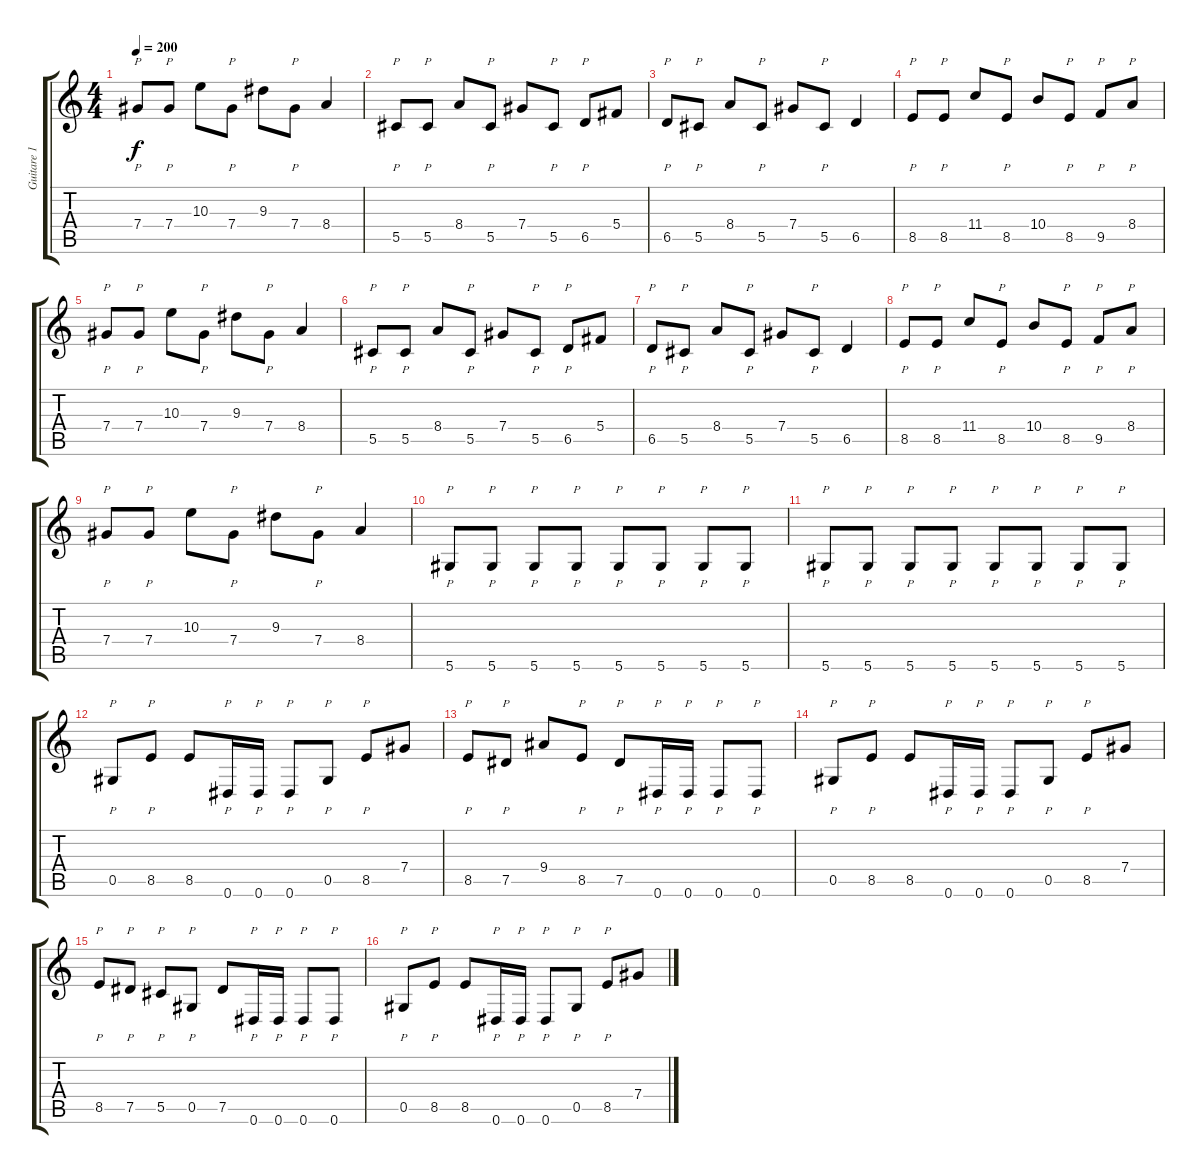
\track ("Guitare 1" "Guitare 1") {instrument distortionguitar}
\staff {score tabs}
\tuning (Eb4 Bb3 Gb3 Db3 Ab2 Eb2) {hide}
\ts (4 4)
\tempo 200
\clef g2
\ks c
7.4.8{p dy f} 7.4.8{p} 10.3.8 7.4.8{p} 9.3.8 7.4.8{p} 8.4.4 |
5.5.8{p} 5.5.8{p} 8.4.8 5.5.8{p} 7.4.8 5.5.8{p} 6.5.8{p} 5.4.8 |
6.5.8{p} 5.5.8{p} 8.4.8 5.5.8{p} 7.4.8 5.5.8{p} 6.5.4 |
8.5.8{p} 8.5.8{p} 11.4.8 8.5.8{p} 10.4.8 8.5.8{p} 9.5.8{p} 8.4.8{p} |
7.4.8{p} 7.4.8{p} 10.3.8 7.4.8{p} 9.3.8 7.4.8{p} 8.4.4 |
5.5.8{p} 5.5.8{p} 8.4.8 5.5.8{p} 7.4.8 5.5.8{p} 6.5.8{p} 5.4.8 |
6.5.8{p} 5.5.8{p} 8.4.8 5.5.8{p} 7.4.8 5.5.8{p} 6.5.4 |
8.5.8{p} 8.5.8{p} 11.4.8 8.5.8{p} 10.4.8 8.5.8{p} 9.5.8{p} 8.4.8{p} |
7.4.8{p} 7.4.8{p} 10.3.8 7.4.8{p} 9.3.8 7.4.8{p} 8.4.4 |
5.6.8{p} 5.6.8{p} 5.6.8{p} 5.6.8{p} 5.6.8{p} 5.6.8{p} 5.6.8{p} 5.6.8{p} |
5.6.8{p} 5.6.8{p} 5.6.8{p} 5.6.8{p} 5.6.8{p} 5.6.8{p} 5.6.8{p} 5.6.8{p} |
0.5.8{p} 8.5.8{p} 8.5.8 0.6.16{p} 0.6.16{p} 0.6.8{p} 0.5.8{p} 8.5.8{p} 7.4.8 |
8.5.8{p} 7.5.8{p} 9.4.8 8.5.8{p} 7.5.8{p} 0.6.16{p} 0.6.16{p} 0.6.8{p} 0.6.8{p} |
0.5.8{p} 8.5.8{p} 8.5.8 0.6.16{p} 0.6.16{p} 0.6.8{p} 0.5.8{p} 8.5.8{p} 7.4.8 |
8.5.8{p} 7.5.8{p} 5.5.8{p} 0.5.8{p} 7.5.8 0.6.16{p} 0.6.16{p} 0.6.8{p} 0.6.8{p} |
0.5.8{p} 8.5.8{p} 8.5.8 0.6.16{p} 0.6.16{p} 0.6.8{p} 0.5.8{p} 8.5.8{p} 7.4.8
